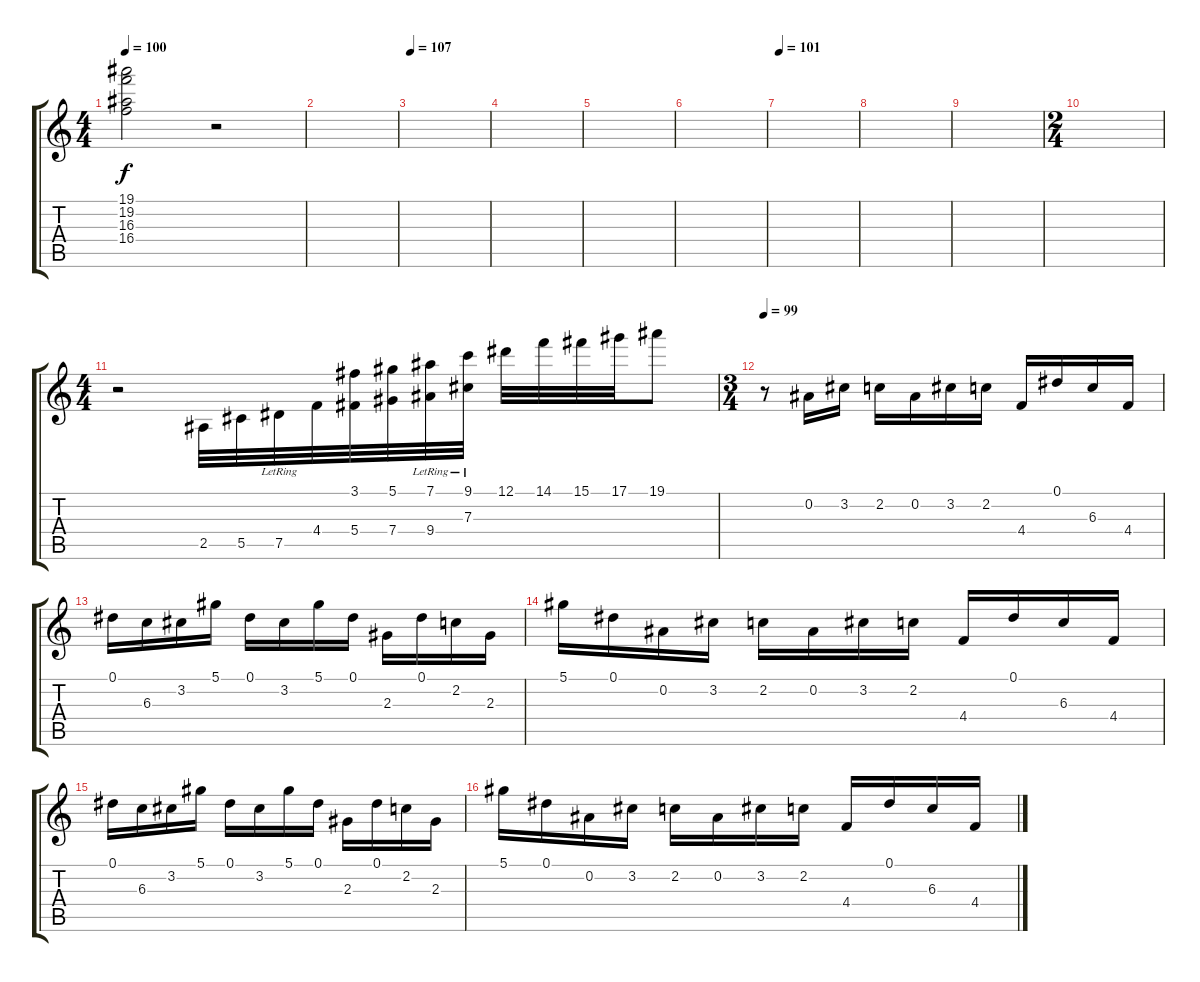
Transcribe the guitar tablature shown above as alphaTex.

\track "" {instrument distortionguitar}
\staff {score tabs}
\tuning (Eb4 Bb3 Gb3 Db3 Ab2 Eb2) {hide}
\ts (4 4)
\tempo 100
\clef g2
\ks c
(19.1 19.2 16.3 16.4).2{dy f instrument orchestrahit} r.2 |
|
\tempo 107
|
|
|
|
\tempo 101
|
|
|
\ts (2 4)
|
\ts (4 4)
r.2{volume 10 instrument musicbox} 2.5.32 5.5.32 7.5{lr}.32 4.4.32 (3.1 5.4).32 (5.1 7.4).32 (7.1 9.4{lr}).32 (9.1 7.3{lr}).32 12.1.32 14.1.32 15.1.32 17.1.32 19.1.8 |
\ts (3 4)
\tempo 99
r.8{volume 10 balance 13 instrument distortionguitar} 0.2.16 3.2.16 2.2.16 0.2.16 3.2.16 2.2.16 4.4.16 0.1.16 6.3.16 4.4.16 |
0.1.16 6.3.16 3.2.16 5.1.16 0.1.16 3.2.16 5.1.16 0.1.16 2.3.16 0.1.16 2.2.16 2.3.16 |
5.1.16 0.1.16 0.2.16 3.2.16 2.2.16 0.2.16 3.2.16 2.2.16 4.4.16 0.1.16 6.3.16 4.4.16 |
0.1.16 6.3.16 3.2.16 5.1.16 0.1.16 3.2.16 5.1.16 0.1.16 2.3.16 0.1.16 2.2.16 2.3.16 |
5.1.16 0.1.16 0.2.16 3.2.16 2.2.16 0.2.16 3.2.16 2.2.16 4.4.16 0.1.16 6.3.16 4.4.16
